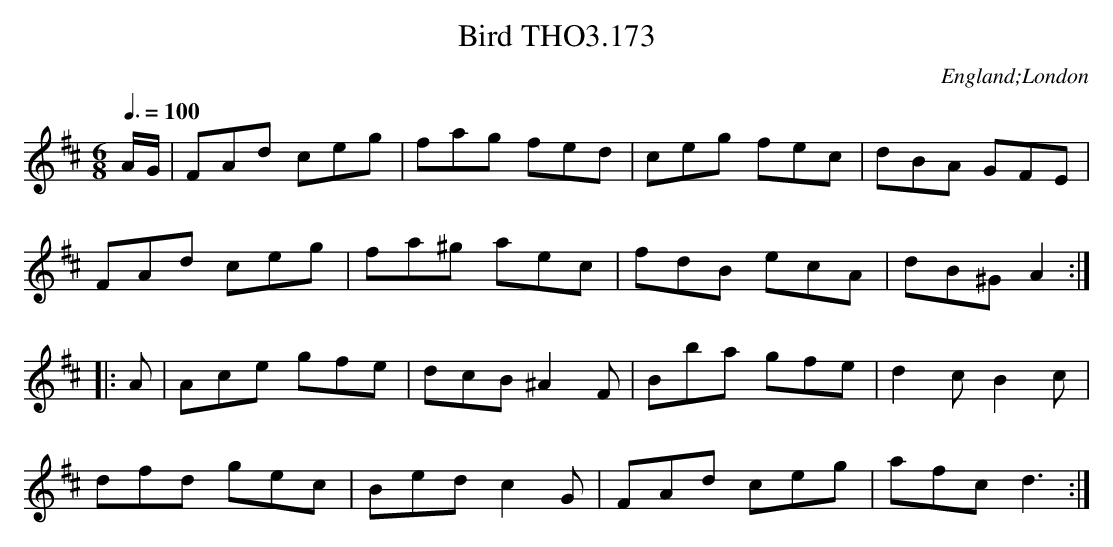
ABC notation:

X:1
T:Bird THO3.173
O:England;London
M:6/8
L:1/8
Q:3/8=100
K:D
A/G/|FAd ceg|fag fed|ceg fec|dBA GFE|
FAd ceg|fa^g aec|fdB ecA|dB^G A2:|
|:A|Ace gfe|dcB ^A2 F|Bba gfe|d2 c B2 c|
dfd gec|Bed c2 G|FAd ceg|afc d3:|
